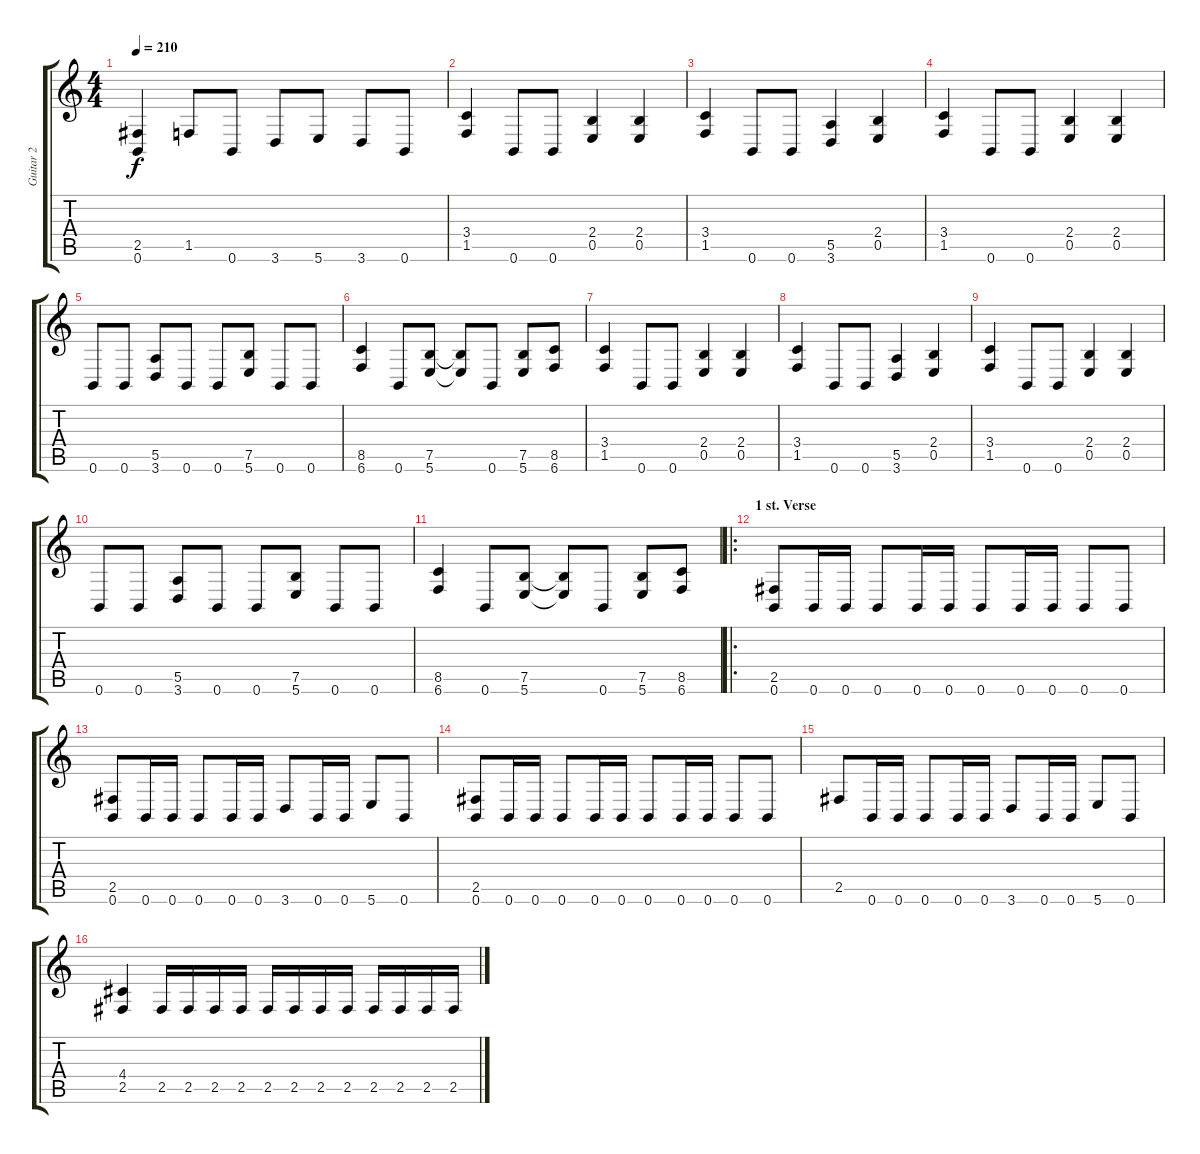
\track ("Guitar 2" "Guitar 2") {instrument overdrivenguitar}
\staff {score tabs}
\tuning (B3 Gb3 D3 A2 E2 B1) {hide}
\ts (4 4)
\tempo 210
\clef g2
\ks c
(2.5 0.6).4{dy f} 1.5.8 0.6.8 3.6.8 5.6.8 3.6.8 0.6.8 |
(3.4 1.5).4 0.6.8 0.6.8 (2.4 0.5).4 (2.4 0.5).4 |
(3.4 1.5).4 0.6.8 0.6.8 (5.5 3.6).4 (2.4 0.5).4 |
(3.4 1.5).4 0.6.8 0.6.8 (2.4 0.5).4 (2.4 0.5).4 |
0.6.8 0.6.8 (5.5 3.6).8 0.6.8 0.6.8 (7.5 5.6).8 0.6.8 0.6.8 |
(8.5 6.6).4 0.6.8 (7.5 5.6).8 (7.5{t} 5.6{t}).8 0.6.8 (7.5 5.6).8 (8.5 6.6).8 |
(3.4 1.5).4 0.6.8 0.6.8 (2.4 0.5).4 (2.4 0.5).4 |
(3.4 1.5).4 0.6.8 0.6.8 (5.5 3.6).4 (2.4 0.5).4 |
(3.4 1.5).4 0.6.8 0.6.8 (2.4 0.5).4 (2.4 0.5).4 |
0.6.8 0.6.8 (5.5 3.6).8 0.6.8 0.6.8 (7.5 5.6).8 0.6.8 0.6.8 |
(8.5 6.6).4 0.6.8 (7.5 5.6).8 (7.5{t} 5.6{t}).8 0.6.8 (7.5 5.6).8 (8.5 6.6).8 |
\ro
\section ("" "1 st. Verse")
(2.5 0.6).8 0.6.16 0.6.16 0.6.8 0.6.16 0.6.16 0.6.8 0.6.16 0.6.16 0.6.8 0.6.8 |
(2.5 0.6).8 0.6.16 0.6.16 0.6.8 0.6.16 0.6.16 3.6.8 0.6.16 0.6.16 5.6.8 0.6.8 |
(2.5 0.6).8 0.6.16 0.6.16 0.6.8 0.6.16 0.6.16 0.6.8 0.6.16 0.6.16 0.6.8 0.6.8 |
2.5.8 0.6.16 0.6.16 0.6.8 0.6.16 0.6.16 3.6.8 0.6.16 0.6.16 5.6.8 0.6.8 |
(4.4 2.5).4 2.5.16 2.5.16 2.5.16 2.5.16 2.5.16 2.5.16 2.5.16 2.5.16 2.5.16 2.5.16 2.5.16 2.5.16
